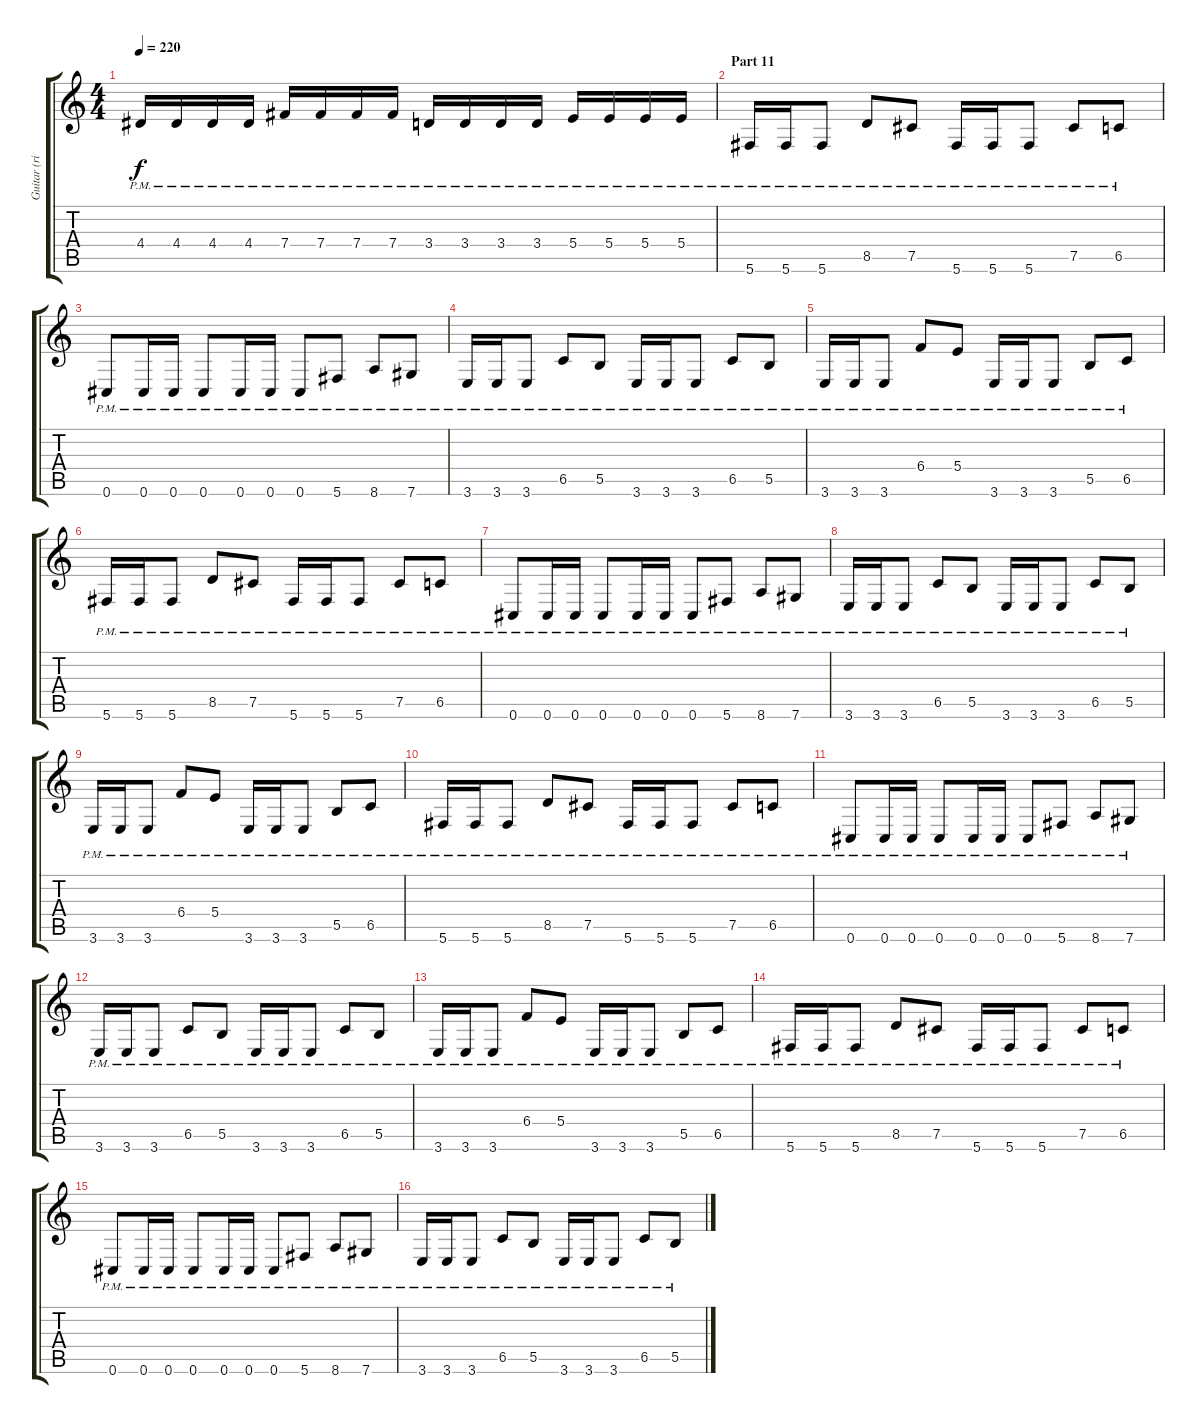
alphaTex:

\track ("Guitar (right)" "Guitar (ri") {instrument distortionguitar}
\staff {score tabs}
\tuning (Db4 Ab3 E3 B2 Gb2 Db2) {hide}
\ts (4 4)
\tempo 220
\clef g2
\ks c
4.4{pm}.16{dy f} 4.4{pm}.16 4.4{pm}.16 4.4{pm}.16 7.4{pm}.16 7.4{pm}.16 7.4{pm}.16 7.4{pm}.16 3.4{pm}.16 3.4{pm}.16 3.4{pm}.16 3.4{pm}.16 5.4{pm}.16 5.4{pm}.16 5.4{pm}.16 5.4{pm}.16 |
\section ("" "Part 11")
5.6{pm}.16 5.6{pm}.16 5.6{pm}.8 8.5{pm}.8 7.5{pm}.8 5.6{pm}.16 5.6{pm}.16 5.6{pm}.8 7.5{pm}.8 6.5{pm}.8 |
0.6{pm}.8 0.6{pm}.16 0.6{pm}.16 0.6{pm}.8 0.6{pm}.16 0.6{pm}.16 0.6{pm}.8 5.6{pm}.8 8.6{pm}.8 7.6{pm}.8 |
3.6{pm}.16 3.6{pm}.16 3.6{pm}.8 6.5{pm}.8 5.5{pm}.8 3.6{pm}.16 3.6{pm}.16 3.6{pm}.8 6.5{pm}.8 5.5{pm}.8 |
3.6{pm}.16 3.6{pm}.16 3.6{pm}.8 6.4{pm}.8 5.4{pm}.8 3.6{pm}.16 3.6{pm}.16 3.6{pm}.8 5.5{pm}.8 6.5{pm}.8 |
5.6{pm}.16 5.6{pm}.16 5.6{pm}.8 8.5{pm}.8 7.5{pm}.8 5.6{pm}.16 5.6{pm}.16 5.6{pm}.8 7.5{pm}.8 6.5{pm}.8 |
0.6{pm}.8 0.6{pm}.16 0.6{pm}.16 0.6{pm}.8 0.6{pm}.16 0.6{pm}.16 0.6{pm}.8 5.6{pm}.8 8.6{pm}.8 7.6{pm}.8 |
3.6{pm}.16 3.6{pm}.16 3.6{pm}.8 6.5{pm}.8 5.5{pm}.8 3.6{pm}.16 3.6{pm}.16 3.6{pm}.8 6.5{pm}.8 5.5{pm}.8 |
3.6{pm}.16 3.6{pm}.16 3.6{pm}.8 6.4{pm}.8 5.4{pm}.8 3.6{pm}.16 3.6{pm}.16 3.6{pm}.8 5.5{pm}.8 6.5{pm}.8 |
5.6{pm}.16 5.6{pm}.16 5.6{pm}.8 8.5{pm}.8 7.5{pm}.8 5.6{pm}.16 5.6{pm}.16 5.6{pm}.8 7.5{pm}.8 6.5{pm}.8 |
0.6{pm}.8 0.6{pm}.16 0.6{pm}.16 0.6{pm}.8 0.6{pm}.16 0.6{pm}.16 0.6{pm}.8 5.6{pm}.8 8.6{pm}.8 7.6{pm}.8 |
3.6{pm}.16 3.6{pm}.16 3.6{pm}.8 6.5{pm}.8 5.5{pm}.8 3.6{pm}.16 3.6{pm}.16 3.6{pm}.8 6.5{pm}.8 5.5{pm}.8 |
3.6{pm}.16 3.6{pm}.16 3.6{pm}.8 6.4{pm}.8 5.4{pm}.8 3.6{pm}.16 3.6{pm}.16 3.6{pm}.8 5.5{pm}.8 6.5{pm}.8 |
5.6{pm}.16 5.6{pm}.16 5.6{pm}.8 8.5{pm}.8 7.5{pm}.8 5.6{pm}.16 5.6{pm}.16 5.6{pm}.8 7.5{pm}.8 6.5{pm}.8 |
0.6{pm}.8 0.6{pm}.16 0.6{pm}.16 0.6{pm}.8 0.6{pm}.16 0.6{pm}.16 0.6{pm}.8 5.6{pm}.8 8.6{pm}.8 7.6{pm}.8 |
3.6{pm}.16 3.6{pm}.16 3.6{pm}.8 6.5{pm}.8 5.5{pm}.8 3.6{pm}.16 3.6{pm}.16 3.6{pm}.8 6.5{pm}.8 5.5{pm}.8
